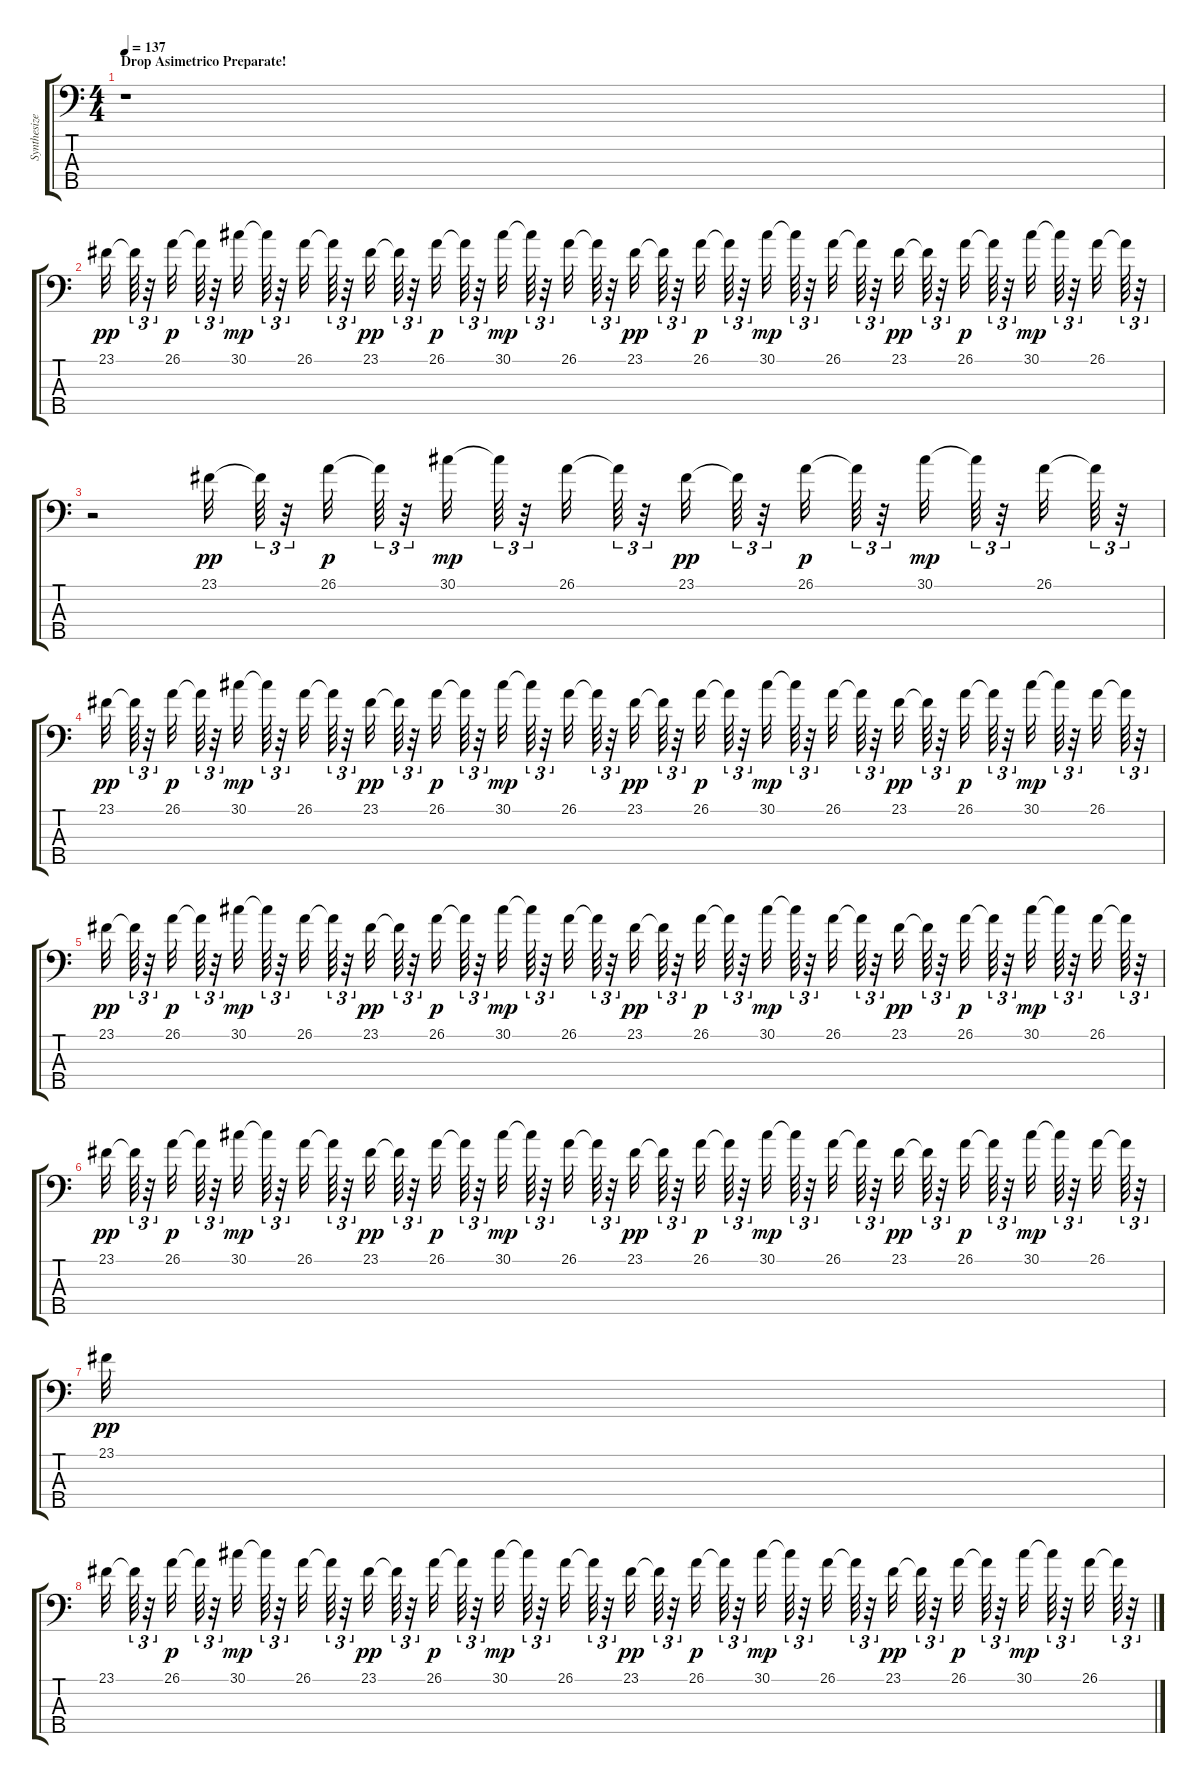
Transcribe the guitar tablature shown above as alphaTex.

\track ("Synthesizer" "Synthesize") {instrument pad2warm}
\staff {score tabs}
\tuning (G2 D2 A1 E1 B0) {hide}
\ts (4 4)
\section ("" "Drop Asimetrico Preparate!")
\tempo 137
\clef f4
\ks c
r.1{dy mp} |
23.1.32{dy pp} 23.1{t}.64{tu (3 2)} r.32{tu (3 2)} 26.1.32{dy p} 26.1{t}.64{tu (3 2)} r.32{tu (3 2)} 30.1.32{dy mp} 30.1{t}.64{tu (3 2)} r.32{tu (3 2)} 26.1.32 26.1{t}.64{tu (3 2)} r.32{tu (3 2)} 23.1.32{dy pp} 23.1{t}.64{tu (3 2)} r.32{tu (3 2)} 26.1.32{dy p} 26.1{t}.64{tu (3 2)} r.32{tu (3 2)} 30.1.32{dy mp} 30.1{t}.64{tu (3 2)} r.32{tu (3 2)} 26.1.32 26.1{t}.64{tu (3 2)} r.32{tu (3 2)} 23.1.32{dy pp} 23.1{t}.64{tu (3 2)} r.32{tu (3 2)} 26.1.32{dy p} 26.1{t}.64{tu (3 2)} r.32{tu (3 2)} 30.1.32{dy mp} 30.1{t}.64{tu (3 2)} r.32{tu (3 2)} 26.1.32 26.1{t}.64{tu (3 2)} r.32{tu (3 2)} 23.1.32{dy pp} 23.1{t}.64{tu (3 2)} r.32{tu (3 2)} 26.1.32{dy p} 26.1{t}.64{tu (3 2)} r.32{tu (3 2)} 30.1.32{dy mp} 30.1{t}.64{tu (3 2)} r.32{tu (3 2)} 26.1.32 26.1{t}.64{tu (3 2)} r.32{tu (3 2)} |
r.2 23.1.32{dy pp} 23.1{t}.64{tu (3 2)} r.32{tu (3 2)} 26.1.32{dy p} 26.1{t}.64{tu (3 2)} r.32{tu (3 2)} 30.1.32{dy mp} 30.1{t}.64{tu (3 2)} r.32{tu (3 2)} 26.1.32 26.1{t}.64{tu (3 2)} r.32{tu (3 2)} 23.1.32{dy pp} 23.1{t}.64{tu (3 2)} r.32{tu (3 2)} 26.1.32{dy p} 26.1{t}.64{tu (3 2)} r.32{tu (3 2)} 30.1.32{dy mp} 30.1{t}.64{tu (3 2)} r.32{tu (3 2)} 26.1.32 26.1{t}.64{tu (3 2)} r.32{tu (3 2)} |
23.1.32{dy pp} 23.1{t}.64{tu (3 2)} r.32{tu (3 2)} 26.1.32{dy p} 26.1{t}.64{tu (3 2)} r.32{tu (3 2)} 30.1.32{dy mp} 30.1{t}.64{tu (3 2)} r.32{tu (3 2)} 26.1.32 26.1{t}.64{tu (3 2)} r.32{tu (3 2)} 23.1.32{dy pp} 23.1{t}.64{tu (3 2)} r.32{tu (3 2)} 26.1.32{dy p} 26.1{t}.64{tu (3 2)} r.32{tu (3 2)} 30.1.32{dy mp} 30.1{t}.64{tu (3 2)} r.32{tu (3 2)} 26.1.32 26.1{t}.64{tu (3 2)} r.32{tu (3 2)} 23.1.32{dy pp} 23.1{t}.64{tu (3 2)} r.32{tu (3 2)} 26.1.32{dy p} 26.1{t}.64{tu (3 2)} r.32{tu (3 2)} 30.1.32{dy mp} 30.1{t}.64{tu (3 2)} r.32{tu (3 2)} 26.1.32 26.1{t}.64{tu (3 2)} r.32{tu (3 2)} 23.1.32{dy pp} 23.1{t}.64{tu (3 2)} r.32{tu (3 2)} 26.1.32{dy p} 26.1{t}.64{tu (3 2)} r.32{tu (3 2)} 30.1.32{dy mp} 30.1{t}.64{tu (3 2)} r.32{tu (3 2)} 26.1.32 26.1{t}.64{tu (3 2)} r.32{tu (3 2)} |
23.1.32{dy pp} 23.1{t}.64{tu (3 2)} r.32{tu (3 2)} 26.1.32{dy p} 26.1{t}.64{tu (3 2)} r.32{tu (3 2)} 30.1.32{dy mp} 30.1{t}.64{tu (3 2)} r.32{tu (3 2)} 26.1.32 26.1{t}.64{tu (3 2)} r.32{tu (3 2)} 23.1.32{dy pp} 23.1{t}.64{tu (3 2)} r.32{tu (3 2)} 26.1.32{dy p} 26.1{t}.64{tu (3 2)} r.32{tu (3 2)} 30.1.32{dy mp} 30.1{t}.64{tu (3 2)} r.32{tu (3 2)} 26.1.32 26.1{t}.64{tu (3 2)} r.32{tu (3 2)} 23.1.32{dy pp} 23.1{t}.64{tu (3 2)} r.32{tu (3 2)} 26.1.32{dy p} 26.1{t}.64{tu (3 2)} r.32{tu (3 2)} 30.1.32{dy mp} 30.1{t}.64{tu (3 2)} r.32{tu (3 2)} 26.1.32 26.1{t}.64{tu (3 2)} r.32{tu (3 2)} 23.1.32{dy pp} 23.1{t}.64{tu (3 2)} r.32{tu (3 2)} 26.1.32{dy p} 26.1{t}.64{tu (3 2)} r.32{tu (3 2)} 30.1.32{dy mp} 30.1{t}.64{tu (3 2)} r.32{tu (3 2)} 26.1.32 26.1{t}.64{tu (3 2)} r.32{tu (3 2)} |
23.1.32{dy pp} 23.1{t}.64{tu (3 2)} r.32{tu (3 2)} 26.1.32{dy p} 26.1{t}.64{tu (3 2)} r.32{tu (3 2)} 30.1.32{dy mp} 30.1{t}.64{tu (3 2)} r.32{tu (3 2)} 26.1.32 26.1{t}.64{tu (3 2)} r.32{tu (3 2)} 23.1.32{dy pp} 23.1{t}.64{tu (3 2)} r.32{tu (3 2)} 26.1.32{dy p} 26.1{t}.64{tu (3 2)} r.32{tu (3 2)} 30.1.32{dy mp} 30.1{t}.64{tu (3 2)} r.32{tu (3 2)} 26.1.32 26.1{t}.64{tu (3 2)} r.32{tu (3 2)} 23.1.32{dy pp} 23.1{t}.64{tu (3 2)} r.32{tu (3 2)} 26.1.32{dy p} 26.1{t}.64{tu (3 2)} r.32{tu (3 2)} 30.1.32{dy mp} 30.1{t}.64{tu (3 2)} r.32{tu (3 2)} 26.1.32 26.1{t}.64{tu (3 2)} r.32{tu (3 2)} 23.1.32{dy pp} 23.1{t}.64{tu (3 2)} r.32{tu (3 2)} 26.1.32{dy p} 26.1{t}.64{tu (3 2)} r.32{tu (3 2)} 30.1.32{dy mp} 30.1{t}.64{tu (3 2)} r.32{tu (3 2)} 26.1.32 26.1{t}.64{tu (3 2)} r.32{tu (3 2)} |
23.1.32{dy pp} |
23.1.32 23.1{t}.64{tu (3 2)} r.32{tu (3 2)} 26.1.32{dy p} 26.1{t}.64{tu (3 2)} r.32{tu (3 2)} 30.1.32{dy mp} 30.1{t}.64{tu (3 2)} r.32{tu (3 2)} 26.1.32 26.1{t}.64{tu (3 2)} r.32{tu (3 2)} 23.1.32{dy pp} 23.1{t}.64{tu (3 2)} r.32{tu (3 2)} 26.1.32{dy p} 26.1{t}.64{tu (3 2)} r.32{tu (3 2)} 30.1.32{dy mp} 30.1{t}.64{tu (3 2)} r.32{tu (3 2)} 26.1.32 26.1{t}.64{tu (3 2)} r.32{tu (3 2)} 23.1.32{dy pp} 23.1{t}.64{tu (3 2)} r.32{tu (3 2)} 26.1.32{dy p} 26.1{t}.64{tu (3 2)} r.32{tu (3 2)} 30.1.32{dy mp} 30.1{t}.64{tu (3 2)} r.32{tu (3 2)} 26.1.32 26.1{t}.64{tu (3 2)} r.32{tu (3 2)} 23.1.32{dy pp} 23.1{t}.64{tu (3 2)} r.32{tu (3 2)} 26.1.32{dy p} 26.1{t}.64{tu (3 2)} r.32{tu (3 2)} 30.1.32{dy mp} 30.1{t}.64{tu (3 2)} r.32{tu (3 2)} 26.1.32 26.1{t}.64{tu (3 2)} r.32{tu (3 2)}
